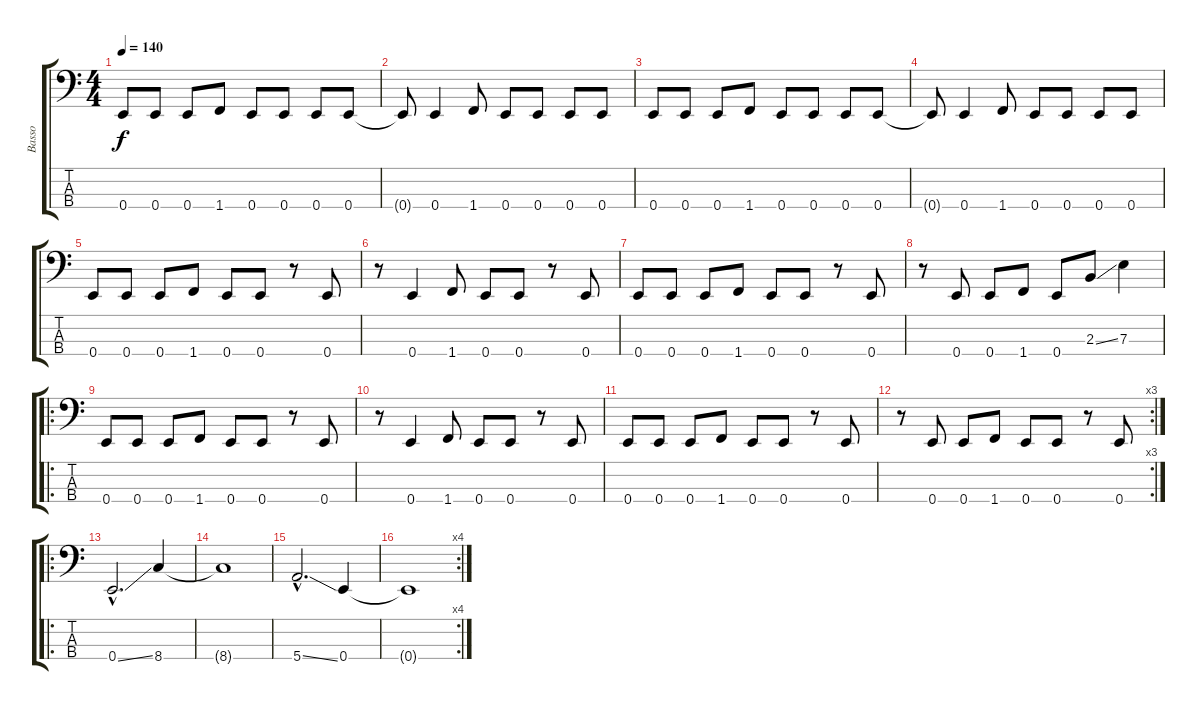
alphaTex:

\track ("Basso" "Basso") {instrument electricbassfinger}
\staff {score tabs}
\tuning (G2 D2 A1 E1) {hide}
\ts (4 4)
\tempo 140
\clef f4
\ks c
0.4.8{dy f} 0.4.8 0.4.8 1.4.8 0.4.8 0.4.8 0.4.8 0.4.8 |
0.4{t}.8 0.4.4 1.4.8 0.4.8 0.4.8 0.4.8 0.4.8 |
0.4.8 0.4.8 0.4.8 1.4.8 0.4.8 0.4.8 0.4.8 0.4.8 |
0.4{t}.8 0.4.4 1.4.8 0.4.8 0.4.8 0.4.8 0.4.8 |
0.4.8 0.4.8 0.4.8 1.4.8 0.4.8 0.4.8 r.8 0.4.8 |
r.8 0.4.4 1.4.8 0.4.8 0.4.8 r.8 0.4.8 |
0.4.8 0.4.8 0.4.8 1.4.8 0.4.8 0.4.8 r.8 0.4.8 |
r.8 0.4.8 0.4.8 1.4.8 0.4.8 2.3{ss}.8 7.3.4 |
\ro
0.4.8 0.4.8 0.4.8 1.4.8 0.4.8 0.4.8 r.8 0.4.8 |
r.8 0.4.4 1.4.8 0.4.8 0.4.8 r.8 0.4.8 |
0.4.8 0.4.8 0.4.8 1.4.8 0.4.8 0.4.8 r.8 0.4.8 |
\rc 3
r.8 0.4.8 0.4.8 1.4.8 0.4.8 0.4.8 r.8 0.4.8 |
\ro
0.4{ss hac}.2{d} 8.4.4 |
8.4{t}.1 |
5.4{ss hac}.2{d} 0.4.4 |
\rc 4
0.4{t}.1
